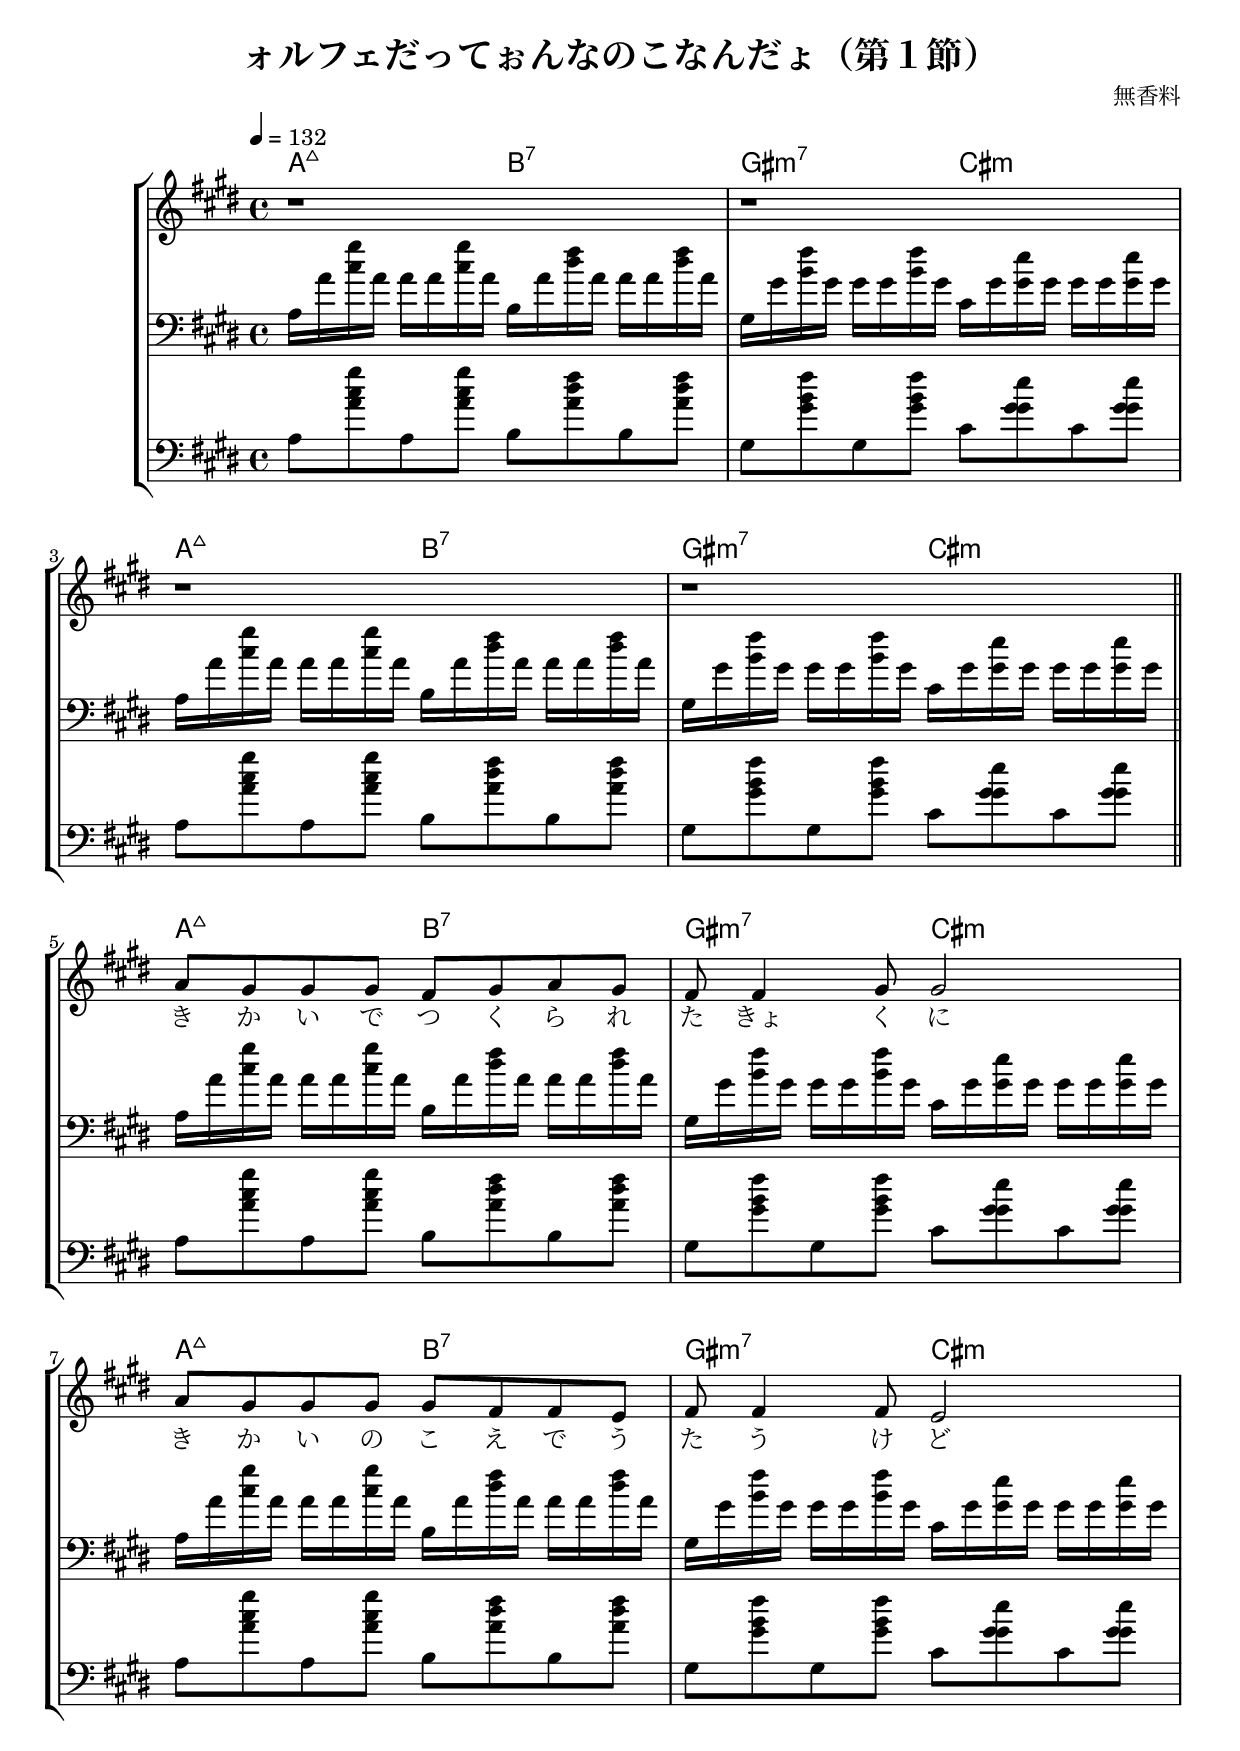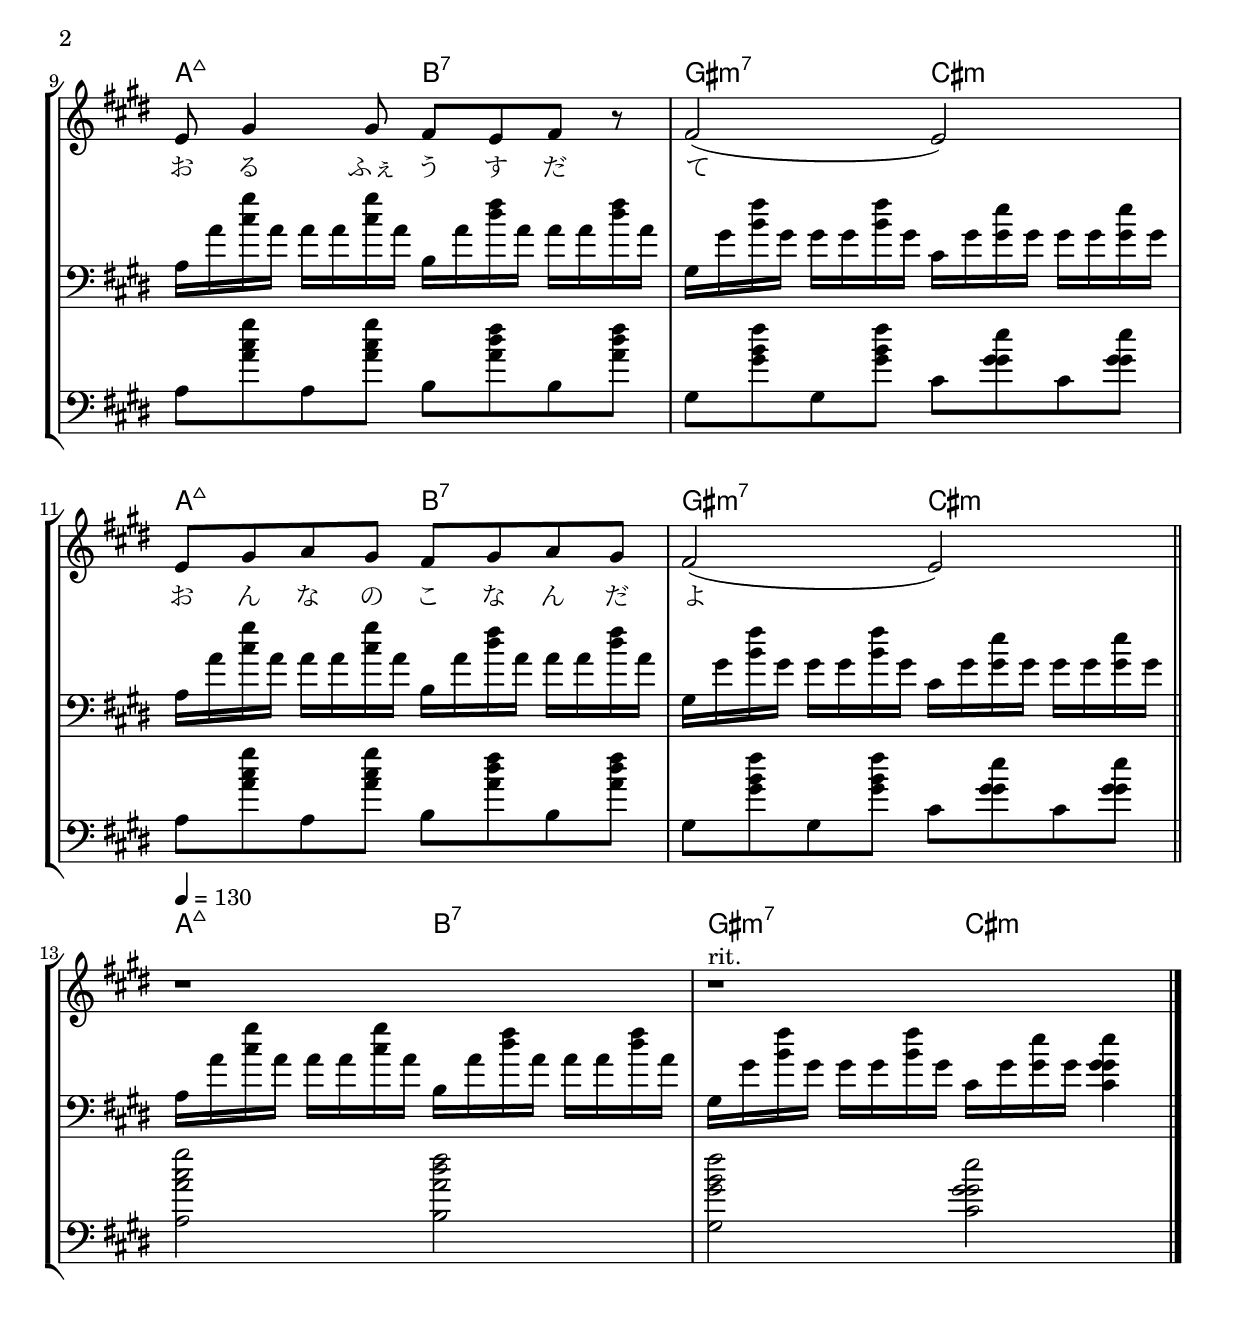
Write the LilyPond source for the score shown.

\version "2.12.1"

\header {
	title = \markup {ォルフェだってぉんなのこなんだょ（第１節）}
	composer = \markup \center-column {無香料}
}

harmony = \chordmode {
	a2:maj7 b:7 gis:min7 cis:m a:maj7 b:7 gis:min7 cis:m 

	a:maj7 b:7 gis:min7 cis:m a:maj7 b:7 gis:min7 cis:m a:maj7 b:7 gis:min7 cis:m a:maj7 b:7 gis:min7 cis:m 

	a:maj7 b:7 gis:min7 cis:m 
}

melody = {
	\key e \major
	\tempo 4 = 132
	r1 | r1 | r1 | r1   
	\set Staff.midiInstrument = #"fss0.32"
	 a'8  gis'8  gis'8  gis'8  fis'8  gis'8  a'8  gis'8 
	fis'8  fis'4  gis'8  gis'2 
	a'8  gis'8  gis'8  gis'8  gis'8  fis'8  fis'8  e'8 
	fis'8  fis'4  fis'8  e'2 
	e'8  gis'4  gis'8  fis'8  e'8  fis'8  r8 
	fis'2  (e'2) 
	e'8  gis'8  a'8  gis'8  fis'8  gis'8  a'8  gis'8 
	fis'2  (e'2)
	\tempo 4 = 130
	r1 | r1^"rit." \bar "|."
}

words = \lyricmode {
	
	き  か  い  で  つ  く  ら  れ  た  きょ  く  に  き  か  い  の  こ  え  で  う  た  う  け  ど  お  る  ふぇ  う  す  だ  て  お  ん  な  の  こ  な  ん  だ  よ  
	
}

tempochange = {
	\tempo 4 = 132
	r1 | r1 | r1 | r1 \bar "||"
	\tempo 4 = 132
	r1 | r1 | r1 | r1 | r1 | r1 | r1 | r1 \bar "||"
	\tempo 4 = 130
	r1 | \tempo 4 = 97 r2 \tempo 4 = 86 r2 \bar "|."
}

mainacc = {
	\clef bass
	\set Staff.midiInstrument = #"Lead 1 (square)"
	\key e \major
	\tempo 4 = 132
	a16 a' <cis'' gis''> a' a' a' <cis'' gis''> a'
	b16 a' <dis'' fis''> a' a' a' <dis'' fis''> a'
	gis16 gis' <b' fis''> gis' gis' gis' <b' fis''> gis'
	cis'16 gis' <gis' e''> gis' gis' gis' <gis' e''> gis'
	a16 a' <cis'' gis''> a' a' a' <cis'' gis''> a'
	b16 a' <dis'' fis''> a' a' a' <dis'' fis''> a'
	gis16 gis' <b' fis''> gis' gis' gis' <b' fis''> gis'
	cis'16 gis' <gis' e''> gis' gis' gis' <gis' e''> gis'
	\bar "||"

	\set Staff.midiInstrument = #"Lead 1 (square)"
	a16 a' <cis'' gis''> a' a' a' <cis'' gis''> a'
	b16 a' <dis'' fis''> a' a' a' <dis'' fis''> a'
	gis16 gis' <b' fis''> gis' gis' gis' <b' fis''> gis'
	cis'16 gis' <gis' e''> gis' gis' gis' <gis' e''> gis'
	a16 a' <cis'' gis''> a' a' a' <cis'' gis''> a'
	b16 a' <dis'' fis''> a' a' a' <dis'' fis''> a'
	gis16 gis' <b' fis''> gis' gis' gis' <b' fis''> gis'
	cis'16 gis' <gis' e''> gis' gis' gis' <gis' e''> gis'
	a16 a' <cis'' gis''> a' a' a' <cis'' gis''> a'
	b16 a' <dis'' fis''> a' a' a' <dis'' fis''> a'
	gis16 gis' <b' fis''> gis' gis' gis' <b' fis''> gis'
	cis'16 gis' <gis' e''> gis' gis' gis' <gis' e''> gis'
	a16 a' <cis'' gis''> a' a' a' <cis'' gis''> a'
	b16 a' <dis'' fis''> a' a' a' <dis'' fis''> a'
	gis16 gis' <b' fis''> gis' gis' gis' <b' fis''> gis'
	cis'16 gis' <gis' e''> gis' gis' gis' <gis' e''> gis'
	\bar "||"

	\set Staff.midiInstrument = #"Lead 1 (square)"
	\tempo 4 = 130
	a16 a' <cis'' gis''> a' a' a' <cis'' gis''> a'
	b16 a' <dis'' fis''> a' a' a' <dis'' fis''> a'
	gis16 gis' <b' fis''> gis' gis' gis' <b' fis''> gis'
	cis'16 gis' <gis' e''> gis' <cis' gis' gis' e''>4
	\bar "|."
}

subacc = {
	\clef bass
	\set Staff.midiInstrument = #"Synthstrings 1"
	\key e \major
	\tempo 4 = 132
	a8 <a' cis'' gis''> a <a' cis'' gis''>
	b8 <a' dis'' fis''> b <a' dis'' fis''>
	gis8 <gis' b' fis''> gis <gis' b' fis''>
	cis'8 <gis' gis' e''> cis' <gis' gis' e''>
	a8 <a' cis'' gis''> a <a' cis'' gis''>
	b8 <a' dis'' fis''> b <a' dis'' fis''>
	gis8 <gis' b' fis''> gis <gis' b' fis''>
	cis'8 <gis' gis' e''> cis' <gis' gis' e''>
	\bar "||"

	\set Staff.midiInstrument = #"Synthstrings 1"
	a8 <a' cis'' gis''> a <a' cis'' gis''>
	b8 <a' dis'' fis''> b <a' dis'' fis''>
	gis8 <gis' b' fis''> gis <gis' b' fis''>
	cis'8 <gis' gis' e''> cis' <gis' gis' e''>
	a8 <a' cis'' gis''> a <a' cis'' gis''>
	b8 <a' dis'' fis''> b <a' dis'' fis''>
	gis8 <gis' b' fis''> gis <gis' b' fis''>
	cis'8 <gis' gis' e''> cis' <gis' gis' e''>
	a8 <a' cis'' gis''> a <a' cis'' gis''>
	b8 <a' dis'' fis''> b <a' dis'' fis''>
	gis8 <gis' b' fis''> gis <gis' b' fis''>
	cis'8 <gis' gis' e''> cis' <gis' gis' e''>
	a8 <a' cis'' gis''> a <a' cis'' gis''>
	b8 <a' dis'' fis''> b <a' dis'' fis''>
	gis8 <gis' b' fis''> gis <gis' b' fis''>
	cis'8 <gis' gis' e''> cis' <gis' gis' e''>
	\bar "||"

	\set Staff.midiInstrument = #"Acoustic grand"
	\tempo 4 = 130
	<a a' cis'' gis''>2
	<b a' dis'' fis''>2
	<gis gis' b' fis''>2
	<cis' gis' gis' e''>2
	\bar "|."
}

percA = {
	\drummode {
	r4 hh4 hh4 hh4  |hh4 hh4 hh4 hh4  |hh4 hh4 hh4 hh4  |r1  \bar "||"
	r4 hh4 hh4 hh4  |hh4 hh4 hh4 hh4  |hh4 hh4 hh4 hh4  |hh4 hh4 hh4 hh4  |r4 hh4 hh4 hh4  |hh4 hh4 hh4 hh4  |hh4 hh4 hh4 hh4  |r1  \bar "||"
	r1 |r1 \bar "|."
	}
}

percB = {
	\drummode {
	r4 sn8 sn4. sn4  |r4 sn8 sn4. sn4  |r4 sn8 sn4. sn4  |sn16 sn16 sn16 sn16 sn16 sn16 sn16 sn16 sn16 sn16 sn16 sn16 sn16 sn16 sn16 sn16  \bar "||"
	r4 sn8 sn4. sn4  |r4 sn8 sn4. sn4  |r4 sn8 sn4. sn4  |r4 sn8 sn4. sn4  |r4 sn8 sn4. sn4  |r4 sn8 sn4. sn4  |r4 sn8 sn4. sn4  |sn16 sn16 sn16 sn16 sn16 sn16 sn16 sn16 sn16 sn16 sn16 sn16 sn16 sn16 sn16 sn16  \bar "||"
	r1 |r1 \bar "|."
	}
}

percC = {
	\drummode {
	bd4 bd4 bd4 bd4  |bd4 bd4 bd4 bd8 bd8  |bd4 bd4 bd4 bd4  |bd4 bd4 bd8 bd8 bd8 bd8  \bar "||"
	bd4 bd4 bd4 bd4  |bd4 bd4 bd4 bd8 bd8  |bd4 bd4 bd4 bd4  |bd4 bd4 bd4 bd8 bd8  |bd4 bd4 bd4 bd4  |bd4 bd4 bd4 bd8 bd8  |bd4 bd4 bd4 bd4  |bd4 bd4 bd8 bd8 bd8 bd8  \bar "||"
	r1 |r1 \bar "|."
	}
}

percD = {
	\drummode {
	r8 hhp4 hhp4 hhp4 hhp8  |r8 hhp4 hhp4 hhp4 hhp8  |r8 hhp4 hhp4 hhp4 hhp8  |r8 hhp4 hhp4 hhp4 hhp8  \bar "||"
	r8 hhp4 hhp4 hhp4 hhp8  |r8 hhp4 hhp4 hhp4 hhp8  |r8 hhp4 hhp4 hhp4 hhp8  |r8 hhp4 hhp4 hhp4 hhp8  |r8 hhp4 hhp4 hhp4 hhp8  |r8 hhp4 hhp4 hhp4 hhp8  |r8 hhp4 hhp4 hhp4 hhp8  |r8 hhp4 hhp4 hhp4 hhp8  \bar "||"
	r1 |r1 \bar "|."
	}
}

percE = {
	\drummode {
	cymc1  |r1 |r1 |r1 \bar "||"
	cymc1  |r1 |r1 |r1 |cymc1  |r1 |r1 |r1 \bar "||"
	r1 |r1 \bar "|."
	}
}

\score {
	<<
		\new StaffGroup <<
			\new ChordNames {\harmony}
			\new Voice = "melody" {\melody}
			\new Lyrics \lyricsto "melody" \words
			\new Staff = "mainacc" {\mainacc}
			\new Staff = "subacc" {\subacc}
		>>
	>>
	\layout { }
}
